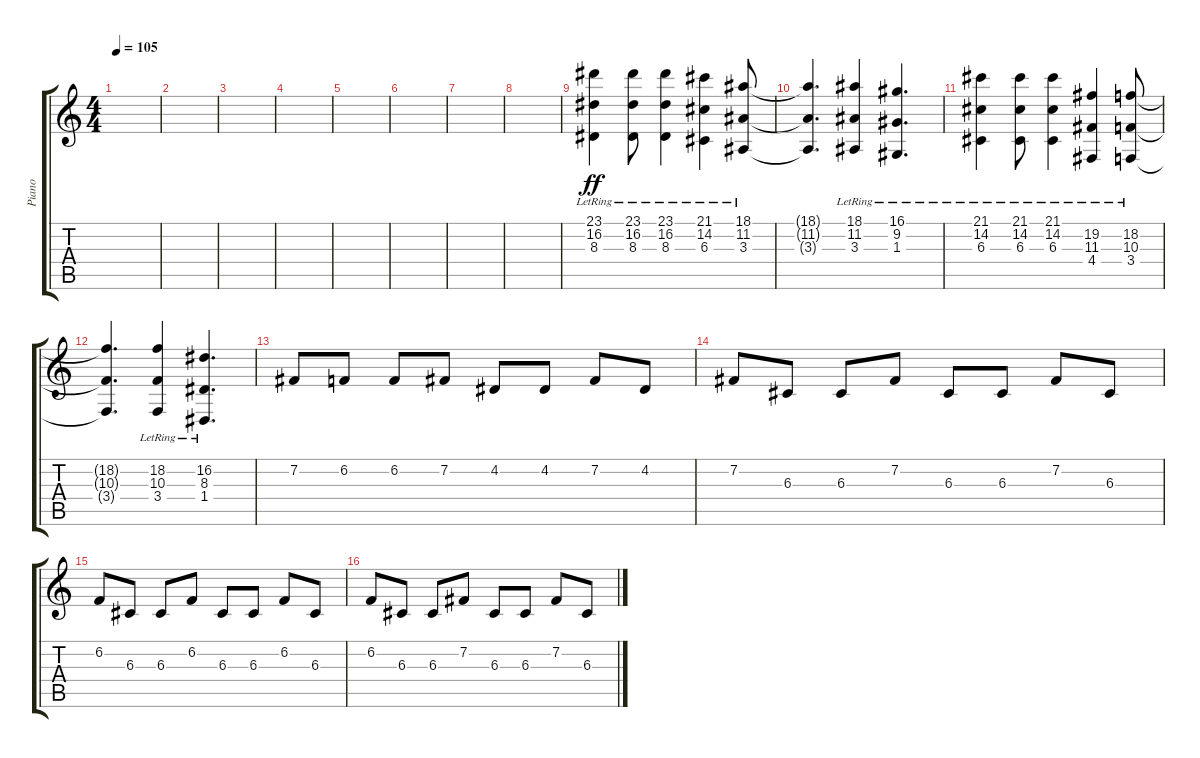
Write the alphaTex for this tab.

\track ("Piano" "Piano") {instrument brightacousticpiano}
\staff {score tabs}
\tuning (E4 B3 G3 D3 A2 E2) {hide}
\ts (4 4)
\tempo 105
\clef g2
\ks c
|
|
|
|
|
|
|
|
(23.1{lr} 16.2 8.3{lr}).4{dy ff} (23.1 16.2 8.3{lr}).8 (23.1{lr} 16.2 8.3{lr}).4 (21.1{lr} 14.2 6.3{lr}).4 (18.1{lr} 11.2 3.3{lr}).8 |
(18.1{t} 11.2{t} 3.3{t}).4{d} (18.1{lr} 11.2 3.3{lr}).4 (16.1{lr} 9.2 1.3{lr}).4{d} |
(21.1{lr} 14.2 6.3{lr}).4 (21.1 14.2 6.3{lr}).8 (21.1{lr} 14.2 6.3{lr}).4 (19.2 11.3 4.4{lr}).4 (18.2{lr} 10.3 3.4{lr}).8 |
(18.2{t} 10.3{t} 3.4{t}).4{d} (18.2{lr} 10.3 3.4{lr}).4 (16.2{lr} 8.3 1.4{lr}).4{d} |
7.2.8 6.2.8 6.2.8 7.2.8 4.2.8 4.2.8 7.2.8 4.2.8 |
7.2.8 6.3.8 6.3.8 7.2.8 6.3.8 6.3.8 7.2.8 6.3.8 |
6.2.8 6.3.8 6.3.8 6.2.8 6.3.8 6.3.8 6.2.8 6.3.8 |
6.2.8 6.3.8 6.3.8 7.2.8 6.3.8 6.3.8 7.2.8 6.3.8
